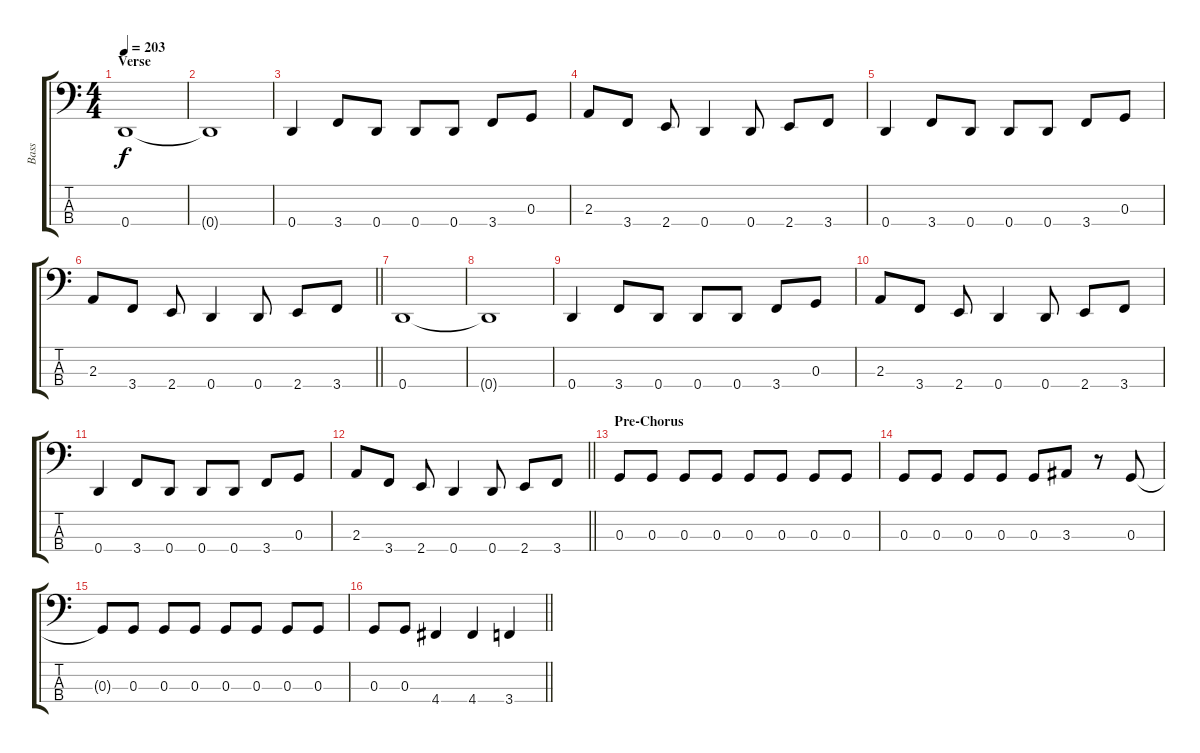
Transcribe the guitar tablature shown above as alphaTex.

\track ("Bass" "Bass") {instrument electricbasspick}
\staff {score tabs}
\tuning (F2 C2 G1 D1) {hide}
\ts (4 4)
\section ("" "Verse")
\tempo 203
\clef f4
\ks c
0.4.1{dy f} |
0.4{t}.1 |
0.4.4 3.4.8 0.4.8 0.4.8 0.4.8 3.4.8 0.3.8 |
2.3.8 3.4.8 2.4.8 0.4.4 0.4.8 2.4.8 3.4.8 |
0.4.4 3.4.8 0.4.8 0.4.8 0.4.8 3.4.8 0.3.8 |
\barLineRight lightlight
2.3.8 3.4.8 2.4.8 0.4.4 0.4.8 2.4.8 3.4.8 |
0.4.1 |
0.4{t}.1 |
0.4.4 3.4.8 0.4.8 0.4.8 0.4.8 3.4.8 0.3.8 |
2.3.8 3.4.8 2.4.8 0.4.4 0.4.8 2.4.8 3.4.8 |
0.4.4 3.4.8 0.4.8 0.4.8 0.4.8 3.4.8 0.3.8 |
\barLineRight lightlight
2.3.8 3.4.8 2.4.8 0.4.4 0.4.8 2.4.8 3.4.8 |
\section ("" "Pre-Chorus")
0.3.8 0.3.8 0.3.8 0.3.8 0.3.8 0.3.8 0.3.8 0.3.8 |
0.3.8 0.3.8 0.3.8 0.3.8 0.3.8 3.3.8 r.8 0.3.8 |
0.3{t}.8 0.3.8 0.3.8 0.3.8 0.3.8 0.3.8 0.3.8 0.3.8 |
\barLineRight lightlight
0.3.8 0.3.8 4.4.4 4.4.4 3.4.4
